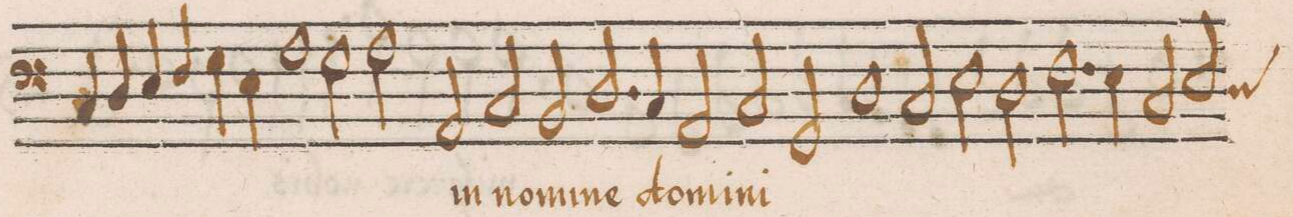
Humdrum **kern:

**kern	**text
*I"BASSVS	*
*clefF4	*
*k[]	*
*met(C|)	*
*M2/1	*
4C/	.
4D/	.
4E/	.
4F/	.
=118-	=118-
4G\	.
4E\	.
1A	.
2G\	.
=119-	=119-
2A\	.
2AA/	in
2C/	no-
2BB/	-mi-
=120-	=120-
2.D/	-ne
4C/	do-
2AA/	-mi-
2C/	-ni
=121-	=121-
2GG/	.
1D	.
2C/	.
=122-	=122-
2E\	.
2D\	.
2.F\	.
4E\	.
=123-	=123-
2C/	.
2E/	.
*custos:D	*
*-	*-
